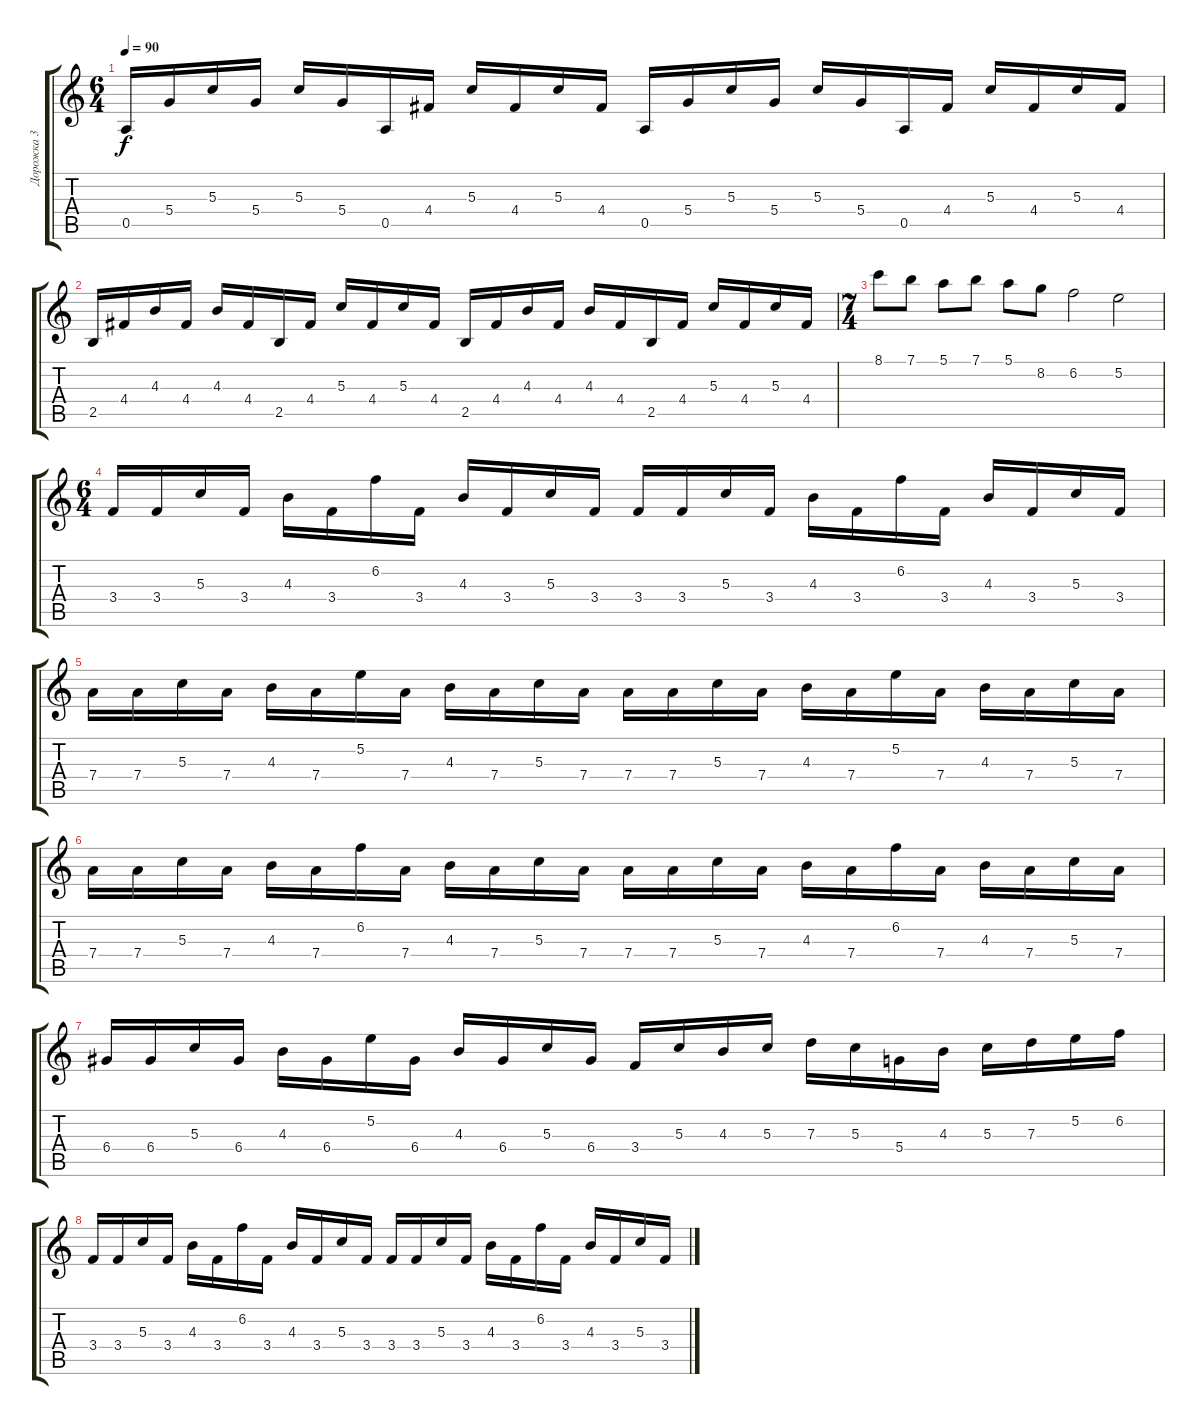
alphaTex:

\track ("Дорожка 3" "Дорожка 3") {instrument distortionguitar}
\staff {score tabs}
\tuning (E4 B3 G3 D3 A2 E2) {hide}
\ts (6 4)
\tempo 90
\clef g2
\ks c
0.5.16{dy f} 5.4.16 5.3.16 5.4.16 5.3.16 5.4.16 0.5.16 4.4.16 5.3.16 4.4.16 5.3.16 4.4.16 0.5.16 5.4.16 5.3.16 5.4.16 5.3.16 5.4.16 0.5.16 4.4.16 5.3.16 4.4.16 5.3.16 4.4.16 |
2.5.16 4.4.16 4.3.16 4.4.16 4.3.16 4.4.16 2.5.16 4.4.16 5.3.16 4.4.16 5.3.16 4.4.16 2.5.16 4.4.16 4.3.16 4.4.16 4.3.16 4.4.16 2.5.16 4.4.16 5.3.16 4.4.16 5.3.16 4.4.16 |
\ts (7 4)
8.1.8 7.1.8 5.1.8 7.1.8 5.1.8 8.2.8 6.2.2 5.2.2 |
\ts (6 4)
3.4.16 3.4.16 5.3.16 3.4.16 4.3.16 3.4.16 6.2.16 3.4.16 4.3.16 3.4.16 5.3.16 3.4.16 3.4.16 3.4.16 5.3.16 3.4.16 4.3.16 3.4.16 6.2.16 3.4.16 4.3.16 3.4.16 5.3.16 3.4.16 |
7.4.16 7.4.16 5.3.16 7.4.16 4.3.16 7.4.16 5.2.16 7.4.16 4.3.16 7.4.16 5.3.16 7.4.16 7.4.16 7.4.16 5.3.16 7.4.16 4.3.16 7.4.16 5.2.16 7.4.16 4.3.16 7.4.16 5.3.16 7.4.16 |
7.4.16 7.4.16 5.3.16 7.4.16 4.3.16 7.4.16 6.2.16 7.4.16 4.3.16 7.4.16 5.3.16 7.4.16 7.4.16 7.4.16 5.3.16 7.4.16 4.3.16 7.4.16 6.2.16 7.4.16 4.3.16 7.4.16 5.3.16 7.4.16 |
6.4.16 6.4.16 5.3.16 6.4.16 4.3.16 6.4.16 5.2.16 6.4.16 4.3.16 6.4.16 5.3.16 6.4.16 3.4.16 5.3.16 4.3.16 5.3.16 7.3.16 5.3.16 5.4.16 4.3.16 5.3.16 7.3.16 5.2.16 6.2.16 |
3.4.16 3.4.16 5.3.16 3.4.16 4.3.16 3.4.16 6.2.16 3.4.16 4.3.16 3.4.16 5.3.16 3.4.16 3.4.16 3.4.16 5.3.16 3.4.16 4.3.16 3.4.16 6.2.16 3.4.16 4.3.16 3.4.16 5.3.16 3.4.16
